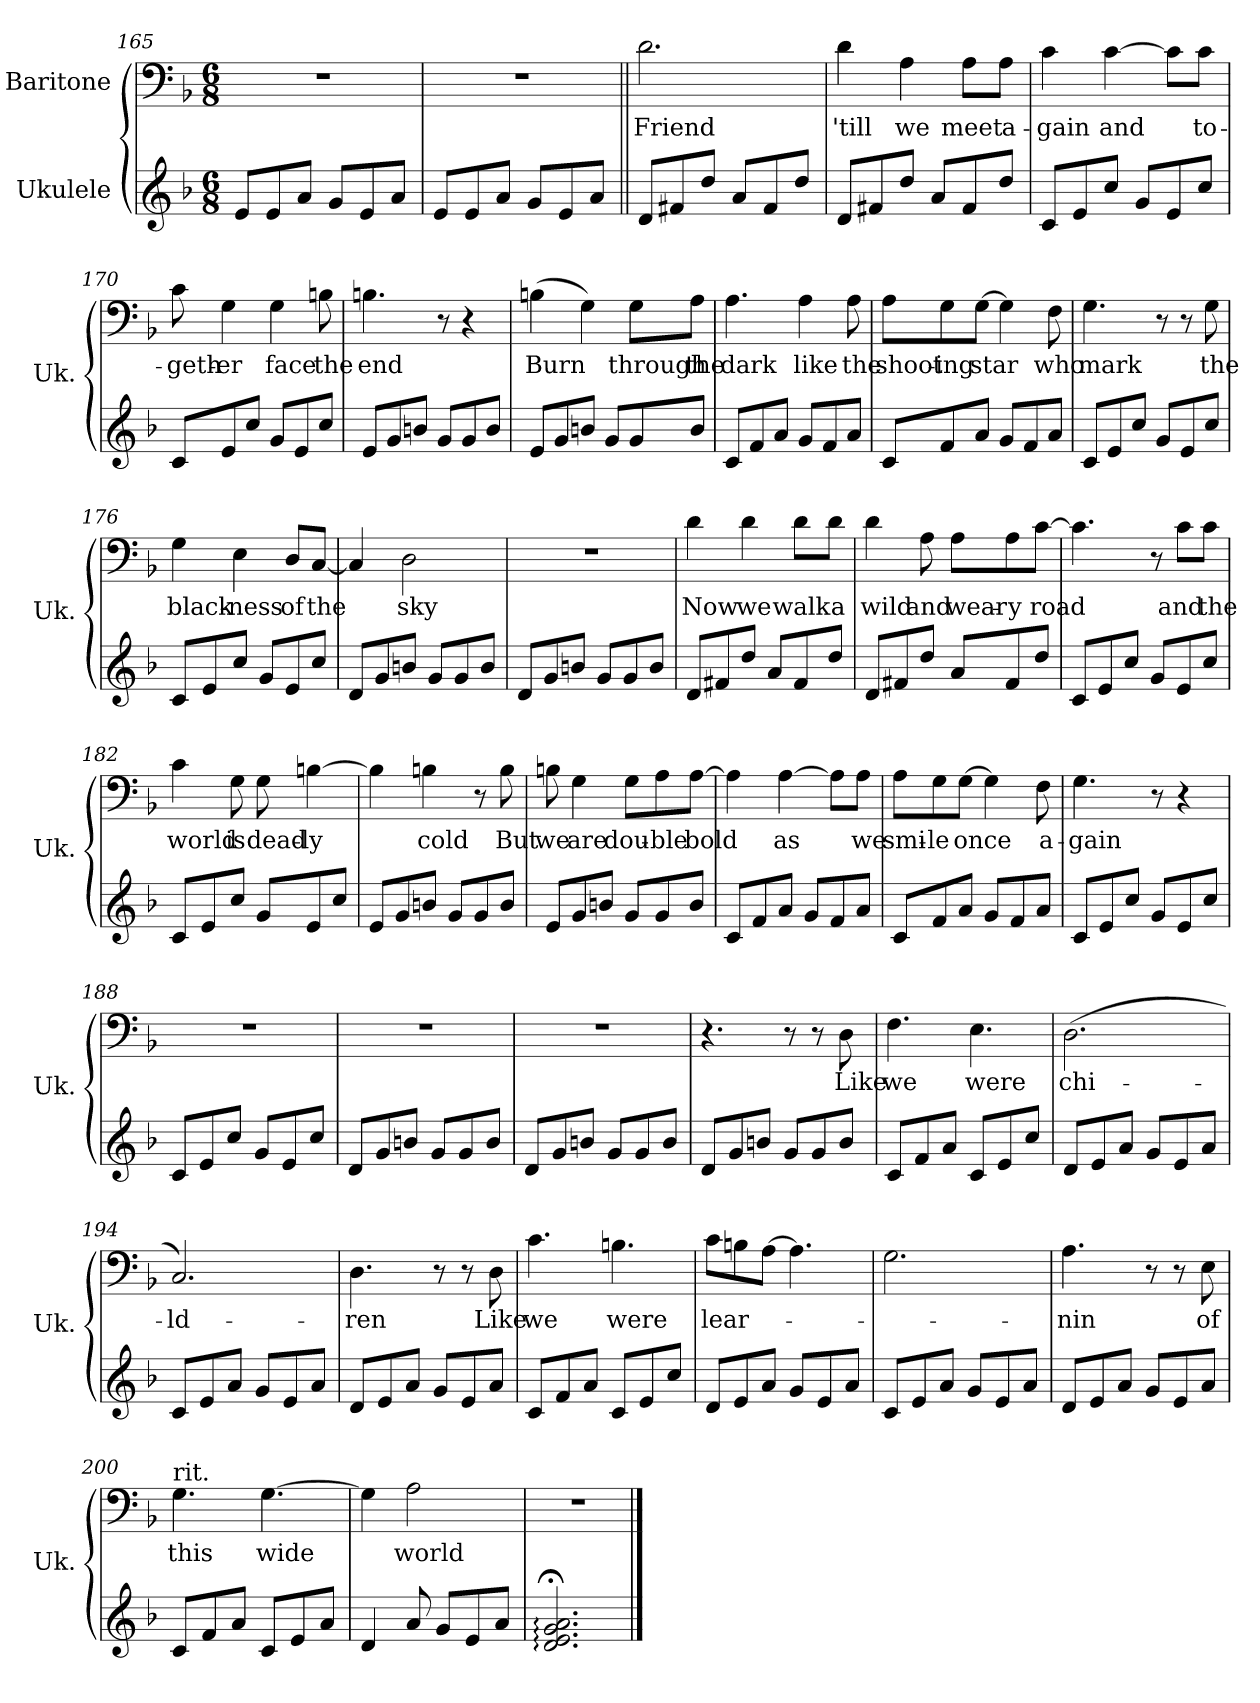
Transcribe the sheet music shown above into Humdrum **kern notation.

**kern	**kern	**text
*part2	*part1	*part1
*staff2	*staff1	*staff1
*I"Ukulele	*I"Baritone	*
*I'Uk.	*	*
*clefG2	*clefF4	*
*k[b-]	*k[b-]	*
*M6/8	*M6/8	*
=165	=165	=165
8e/L	2.r	.
8e/	.	.
8a/J	.	.
8g/L	.	.
8e/	.	.
8a/J	.	.
=166	=166	=166
8e/L	2.r	.
8e/	.	.
8a/J	.	.
8g/L	.	.
8e/	.	.
8a/J	.	.
=167||	=167||	=167||
!	!	!LO:LY:b
8d/L	2.d\	Friend
8f#X/	.	.
8dd/J	.	.
8a/L	.	.
8f#/	.	.
8dd/J	.	.
=168	=168	=168
!	!	!LO:LY:b
8d/L	4d\	'till
8f#X/	.	.
!	!	!LO:LY:b
8dd/J	4A\	we
8a/L	.	.
!	!	!LO:LY:b
8f#/	8A\L	meet
!	!	!LO:LY:b
8dd/J	8A\J	a-
!!LO:PB:g=z
=169	=169	=169
!	!	!LO:LY:b
8c/L	4c\	-gain
8e/	.	.
!	!	!LO:LY:b
8cc/J	[4c\	and
8g/L	.	.
8e/	8c\L]	.
!	!	!LO:LY:b
8cc/J	8c\J	to-
=170	=170	=170
!	!	!LO:LY:b
8c/L	8c\	-geth-
!	!	!LO:LY:b
8e/	4G\	-er
8cc/J	.	.
!	!	!LO:LY:b
8g/L	4G\	face
8e/	.	.
!	!	!LO:LY:b
8cc/J	8Bn\	the
=171	=171	=171
!	!	!LO:LY:b
8e/L	4.Bn\	end
8g/	.	.
8bn/J	.	.
8g/L	8r	.
8g/	4r	.
8b/J	.	.
=172	=172	=172
!	!	!LO:LY:b
8e/L	(4Bn\	Burn
8g/	.	.
8bn/J	4G\)	.
8g/L	.	.
!	!	!LO:LY:b
8g/	8G\L	through
!	!	!LO:LY:b
8b/J	8A\J	the
!!LO:LB:g=z
=173	=173	=173
!	!	!LO:LY:b
8c/L	4.A\	dark
8f/	.	.
8a/J	.	.
!	!	!LO:LY:b
8g/L	4A\	like
8f/	.	.
!	!	!LO:LY:b
8a/J	8A\	the
=174	=174	=174
!	!	!LO:LY:b
8c/L	8A\L	shoot-
!	!	!LO:LY:b
8f/	8G\	-ing
!	!	!LO:LY:b
8a/J	[8G\J	star
8g/L	4G\]	.
8f/	.	.
!	!	!LO:LY:b
8a/J	8F\	who
=175	=175	=175
!	!	!LO:LY:b
8c/L	4.G\	mark
8e/	.	.
8cc/J	.	.
8g/L	8r	.
8e/	8r	.
!	!	!LO:LY:b
8cc/J	8G\	the
=176	=176	=176
!	!	!LO:LY:b
8c/L	4G\	black-
8e/	.	.
!	!	!LO:LY:b
8cc/J	4E\	-ness
8g/L	.	.
!	!	!LO:LY:b
8e/	8D/L	of
!	!	!LO:LY:b
8cc/J	[8C/J	the
!!LO:LB:g=z
=177	=177	=177
8d/L	4C/]	.
8g/	.	.
!	!	!LO:LY:b
8bn/J	2D\	sky
8g/L	.	.
8g/	.	.
8b/J	.	.
=178	=178	=178
8d/L	2.r	.
8g/	.	.
8bn/J	.	.
8g/L	.	.
8g/	.	.
8b/J	.	.
=179	=179	=179
!	!	!LO:LY:b
8d/L	4d\	Now
8f#X/	.	.
!	!	!LO:LY:b
8dd/J	4d\	we
8a/L	.	.
!	!	!LO:LY:b
8f#/	8d\L	walk
!	!	!LO:LY:b
8dd/J	8d\J	a
=180	=180	=180
!	!	!LO:LY:b
8d/L	4d\	wild
8f#X/	.	.
!	!	!LO:LY:b
8dd/J	8A\	and
!	!	!LO:LY:b
8a/L	8A\L	wear-
!	!	!LO:LY:b
8f#/	8A\	-y
!	!	!LO:LY:b
8dd/J	[8c\J	road
!!LO:LB:g=z
=181	=181	=181
8c/L	4.c\]	.
8e/	.	.
8cc/J	.	.
8g/L	8r	.
!	!	!LO:LY:b
8e/	8c\L	and
!	!	!LO:LY:b
8cc/J	8c\J	the
=182	=182	=182
!	!	!LO:LY:b
8c/L	4c\	world
8e/	.	.
!	!	!LO:LY:b
8cc/J	8G\	is
!	!	!LO:LY:b
8g/L	8G\	dead-
!	!	!LO:LY:b
8e/	[4Bn\	-ly
8cc/J	.	.
=183	=183	=183
8e/L	4B\]	.
8g/	.	.
!	!	!LO:LY:b
8bn/J	4Bn\	cold
8g/L	.	.
8g/	8r	.
!	!	!LO:LY:b
8b/J	8B\	But
=184	=184	=184
!	!	!LO:LY:b
8e/L	8Bn\	we
!	!	!LO:LY:b
8g/	4G\	are
8bn/J	.	.
!	!	!LO:LY:b
8g/L	8G\L	dou-
!	!	!LO:LY:b
8g/	8A\	-ble
!	!	!LO:LY:b
8b/J	[8A\J	bold
!!LO:LB:g=z
=185	=185	=185
8c/L	4A\]	.
8f/	.	.
!	!	!LO:LY:b
8a/J	[4A\	as
8g/L	.	.
8f/	8A\L]	.
!	!	!LO:LY:b
8a/J	8A\J	we
=186	=186	=186
!	!	!LO:LY:b
8c/L	8A\L	smi-
!	!	!LO:LY:b
8f/	8G\	-le
!	!	!LO:LY:b
8a/J	[8G\J	once
8g/L	4G\]	.
8f/	.	.
!	!	!LO:LY:b
8a/J	8F\	a-
=187	=187	=187
!	!	!LO:LY:b
8c/L	4.G\	-gain
8e/	.	.
8cc/J	.	.
8g/L	8r	.
8e/	4r	.
8cc/J	.	.
=188	=188	=188
8c/L	2.r	.
8e/	.	.
8cc/J	.	.
8g/L	.	.
8e/	.	.
8cc/J	.	.
=189	=189	=189
8d/L	2.r	.
8g/	.	.
8bn/J	.	.
8g/L	.	.
8g/	.	.
8b/J	.	.
!!LO:PB:g=z
=190	=190	=190
8d/L	2.r	.
8g/	.	.
8bn/J	.	.
8g/L	.	.
8g/	.	.
8b/J	.	.
=191	=191	=191
8d/L	4.r	.
8g/	.	.
8bn/J	.	.
8g/L	8r	.
8g/	8r	.
!	!	!LO:LY:b
8b/J	8D\	Like
=192	=192	=192
!	!	!LO:LY:b
8c/L	4.F\	we
8f/	.	.
8a/J	.	.
!	!	!LO:LY:b
8c/L	4.E\	were
8e/	.	.
8cc/J	.	.
=193	=193	=193
!	!	!LO:LY:b
8d/L	(2.D\	chi-
8e/	.	.
8a/J	.	.
8g/L	.	.
8e/	.	.
8a/J	.	.
=194	=194	=194
!	!	!LO:LY:b
8c/L	2.C/)	-ld-
8e/	.	.
8a/J	.	.
8g/L	.	.
8e/	.	.
8a/J	.	.
=195	=195	=195
!	!	!LO:LY:b
8d/L	4.D\	-ren
8e/	.	.
8a/J	.	.
8g/L	8r	.
8e/	8r	.
!	!	!LO:LY:b
8a/J	8D\	Like
!!LO:LB:g=z
=196	=196	=196
!	!	!LO:LY:b
8c/L	4.c\	we
8f/	.	.
8a/J	.	.
!	!	!LO:LY:b
8c/L	4.Bn\	were
8e/	.	.
8cc/J	.	.
=197	=197	=197
!	!	!LO:LY:b
8d/L	8c\L	lear-
8e/	8Bn\	.
8a/J	[8A\J	.
8g/L	4.A\]	.
8e/	.	.
8a/J	.	.
=198	=198	=198
8c/L	2.G\	.
8e/	.	.
8a/J	.	.
8g/L	.	.
8e/	.	.
8a/J	.	.
=199	=199	=199
!	!	!LO:LY:b
8d/L	4.A\	-nin
8e/	.	.
8a/J	.	.
8g/L	8r	.
8e/	8r	.
!	!	!LO:LY:b
8a/J	8E\	of
=200	=200	=200
*	*MM129	*
!	!LO:TX:a:t=rit.	!
!	!	!LO:LY:b
8c/L	4.G\	this
8f/	.	.
8a/J	.	.
*	*MM108	*
!	!	!LO:LY:b
8c/L	[4.G\	wide
8e/	.	.
8a/J	.	.
=201	=201	=201
*	*MM84	*
4d/	4G\]	.
*	*MM78	*
!	!	!LO:LY:b
8a/	2A\	world
8g/L	.	.
8e/	.	.
8a/J	.	.
=202	=202	=202
2.d/;: 2.e/;: 2.g/;: 2.a/;:	2.r	.
==	==	==
*-	*-	*-
